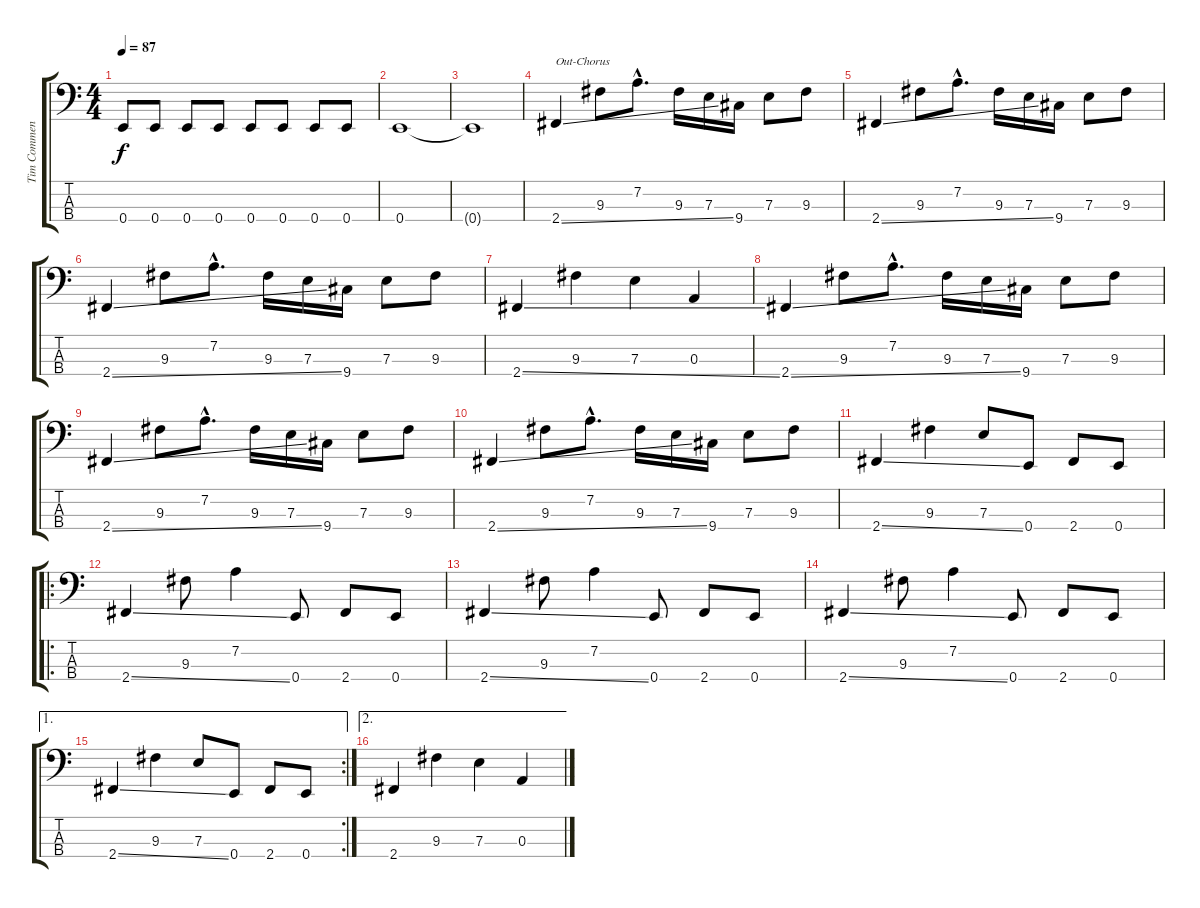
\track ("Tim Commenford" "Tim Commen") {instrument electricbassfinger}
\staff {score tabs}
\tuning (G2 D2 A1 E1) {hide}
\ts (4 4)
\tempo 87
\clef f4
\ks c
0.4.8{dy f} 0.4.8 0.4.8 0.4.8 0.4.8 0.4.8 0.4.8 0.4.8 |
0.4.1 |
0.4{t}.1 |
2.4{ss}.4{txt "Out-Chorus"} 9.3.8 7.2{hac}.8{d} 9.3.16 7.3.16 9.4.16 7.3.8 9.3.8 |
2.4{ss}.4 9.3.8 7.2{hac}.8{d} 9.3.16 7.3.16 9.4.16 7.3.8 9.3.8 |
2.4{ss}.4 9.3.8 7.2{hac}.8{d} 9.3.16 7.3.16 9.4.16 7.3.8 9.3.8 |
2.4{ss}.4 9.3.4 7.3.4 0.3.4 |
2.4{ss}.4 9.3.8 7.2{hac}.8{d} 9.3.16 7.3.16 9.4.16 7.3.8 9.3.8 |
2.4{ss}.4 9.3.8 7.2{hac}.8{d} 9.3.16 7.3.16 9.4.16 7.3.8 9.3.8 |
2.4{ss}.4 9.3.8 7.2{hac}.8{d} 9.3.16 7.3.16 9.4.16 7.3.8 9.3.8 |
2.4{ss}.4 9.3.4 7.3.8 0.4.8 2.4.8 0.4.8 |
\ro
2.4{ss}.4 9.3.8 7.2.4 0.4.8 2.4.8 0.4.8 |
2.4{ss}.4 9.3.8 7.2.4 0.4.8 2.4.8 0.4.8 |
2.4{ss}.4 9.3.8 7.2.4 0.4.8 2.4.8 0.4.8 |
\ae 1
\rc 2
2.4{ss}.4 9.3.4 7.3.8 0.4.8 2.4.8 0.4.8 |
\ae 2
2.4.4 9.3.4 7.3.4 0.3.4
